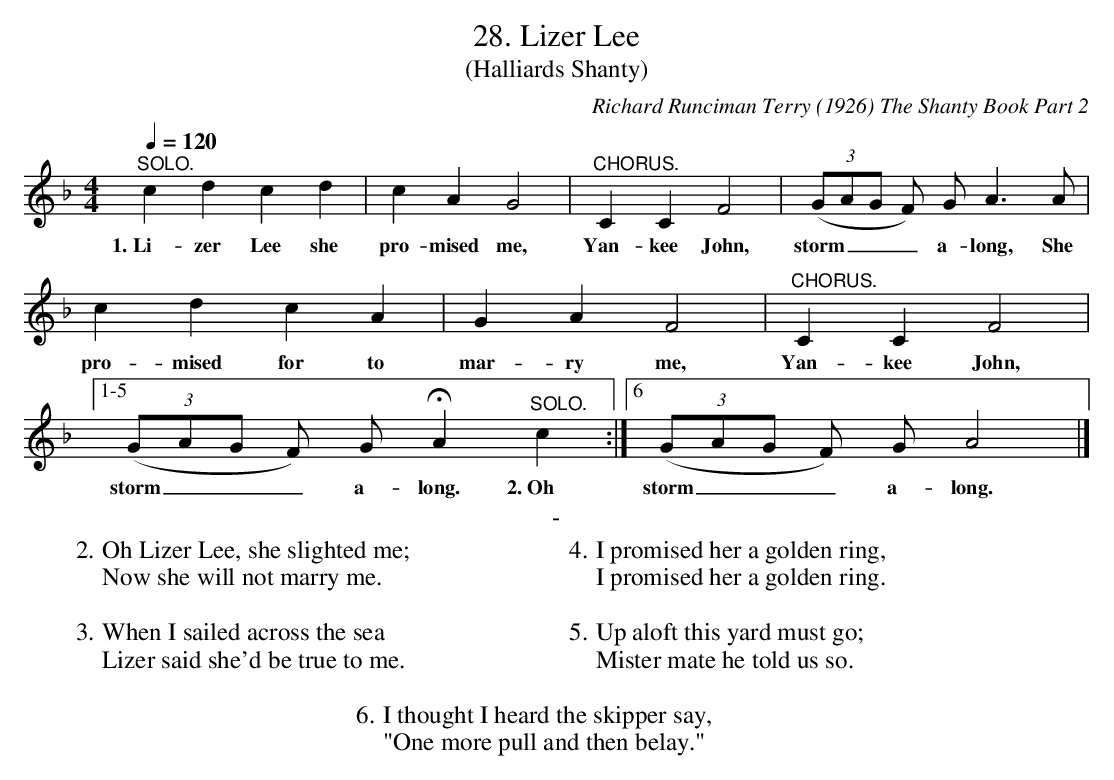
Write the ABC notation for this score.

X:1
T:28. Lizer Lee
T:(Halliards Shanty)
C:Richard Runciman Terry (1926) The Shanty Book Part 2
L:1/8
Q:1/4=120
M:4/4
K:F
"^SOLO." c2 d2 c2 d2 | c2 A2 G4 | "^CHORUS." C2 C2 F4 |
w: 1.~Li-zer Lee she | pro-mised me, | Yan-kee John, |
((3 GAG F) G A3 A | c2 d2 c2 A2 | G2 A2 F4 |
w: storm___ a-long, She | pro-mised for to | mar-ry me, |
"^CHORUS." C2 C2 F4 |1-5 ((3 GAG F) G HA2 "^SOLO." c2 :|6  ((3 GAG F) G A4 |]
w: Yan-kee John, | storm___ a-long. 2.~Oh | storm___ a-long.
T: -
W: 2. Oh Lizer Lee, she slighted me;
W: Now she will not marry me.
W:
W: 3. When I sailed across the sea
W: Lizer said she'd be true to me.
W:
W: 4. I promised her a golden ring,
W: I promised her a golden ring.
W:
W: 5. Up aloft this yard must go;
W: Mister mate he told us so.
W:
W: 6. I thought I heard the skipper say,
W: "One more pull and then belay."
